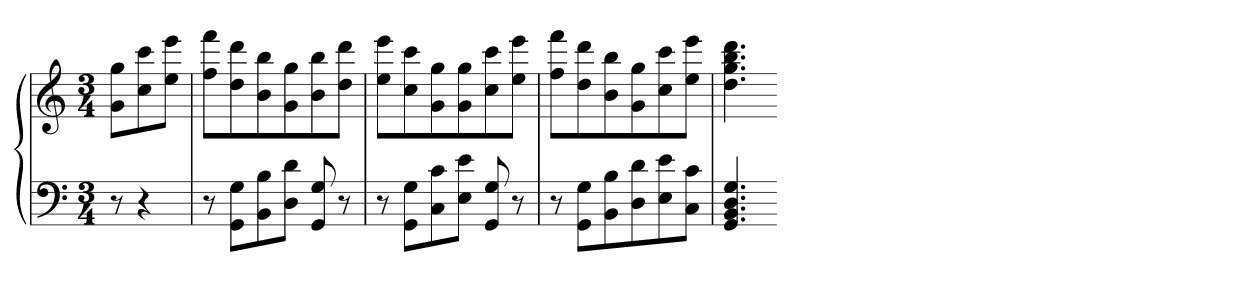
**kern	**kern
*part1	*part1
*staff2	*staff1
*clefF4	*clefG2
*k[]	*k[]
*C:	*C:
*M3/4	*M3/4
=	=
8r	8g 8ggL
4r	8cc 8ccc
.	8ee 8eeeJ
=209	=209
8r	8ff 8fffL
8GG 8GL	8dd 8ddd
8BB 8B	8b 8bb
8D 8dJ	8g 8gg
8GG 8G	8b 8bb
8r	8dd 8dddJ
=210	=210
8r	8ee 8eeeL
8GG 8GL	8cc 8ccc
8C 8c	8g 8gg
8E 8eJ	8g 8gg
8GG 8G	8cc 8ccc
8r	8ee 8eeeJ
=211	=211
8r	8ff 8fffL
8GG 8GL	8dd 8ddd
8BB 8B	8b 8bb
8D 8d	8g 8gg
8E 8e	8cc 8ccc
8C 8cJ	8ee 8eeeJ
=212	=212
4.GG 4.BB 4.D 4.G	4.dd 4.gg 4.bb 4.ddd
=-	=-
*-	*-
